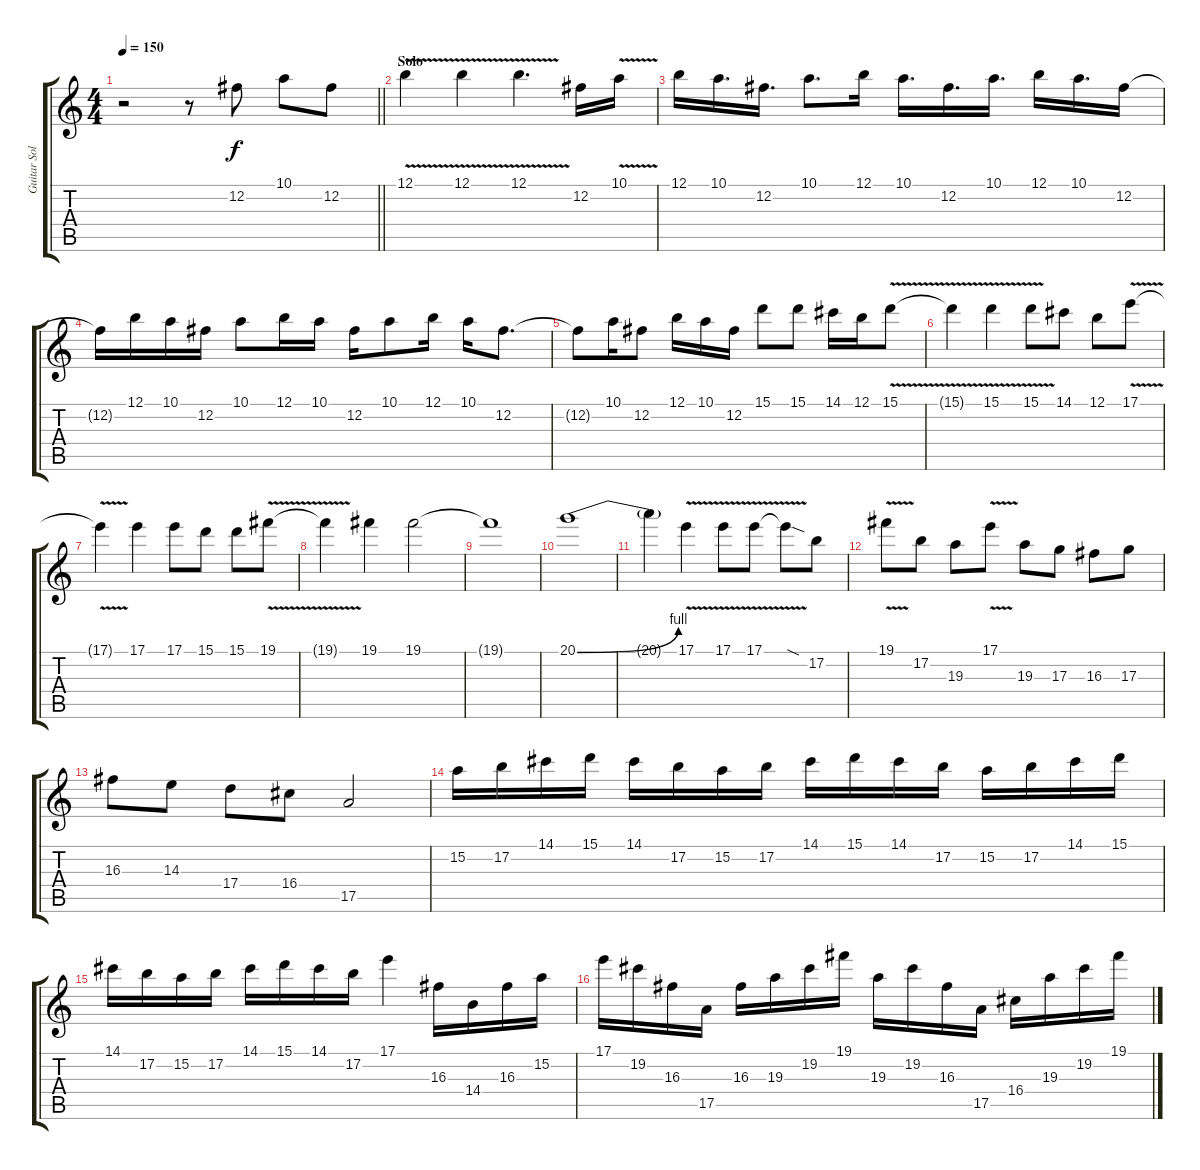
\track ("Guitar Solo" "Guitar Sol") {instrument overdrivenguitar}
\staff {score tabs}
\tuning (B3 Gb3 D3 A2 E2 B1) {hide}
\ts (4 4)
\tempo 150
\clef g2
\barLineRight lightlight
\ks c
r.2{dy f} r.8 12.2.8 10.1.8 12.2.8 |
\section ("" "Solo")
12.1{v}.4 12.1{v}.4 12.1{v}.4{d} 12.2.16 10.1{v}.16 |
12.1.16 10.1.16{d} 12.2.16{d} 10.1.8{d} 12.1.16 10.1.16{d} 12.2.16{d} 10.1.16{d} 12.1.16 10.1.16{d} 12.2.16 |
12.2{t}.16 12.1.16 10.1.16 12.2.16 10.1.8 12.1.16 10.1.16 12.2.16 10.1.8 12.1.16 10.1.16 12.2.8{d} |
12.2{t}.8 10.1.16 12.2.8 12.1.16 10.1.16 12.2.16 15.1.8 15.1.8 14.1.16 12.1.16 15.1{v}.8 |
15.1{t}.4 15.1{v}.4 15.1{v}.8 14.1.8 12.1.8 17.1{v}.8 |
17.1{t}.4 17.1.4 17.1.8 15.1.8 15.1.8 19.1{v}.8 |
19.1{t}.4 19.1.4 19.1.2 |
19.1{t}.1 |
20.1{be (bend 0 0 60 4)}.1 |
20.1{t}.4 17.1{v}.4 17.1{v}.8 17.1{v}.8 17.1{sod t}.8 17.2.8 |
19.1{v}.8 17.2.8 19.3.8 17.1{v}.8 19.3.8 17.3.8 16.3.8 17.3.8 |
16.3.8 14.3.8 17.4.8 16.4.8 17.5.2 |
15.2.16 17.2.16 14.1.16 15.1.16 14.1.16 17.2.16 15.2.16 17.2.16 14.1.16 15.1.16 14.1.16 17.2.16 15.2.16 17.2.16 14.1.16 15.1.16 |
14.1.16 17.2.16 15.2.16 17.2.16 14.1.16 15.1.16 14.1.16 17.2.16 17.1.4 16.3.16 14.4.16 16.3.16 15.2.16 |
17.1.16 19.2.16 16.3.16 17.5.16 16.3.16 19.3.16 19.2.16 19.1.16 19.3.16 19.2.16 16.3.16 17.5.16 16.4.16 19.3.16 19.2.16 19.1.16
